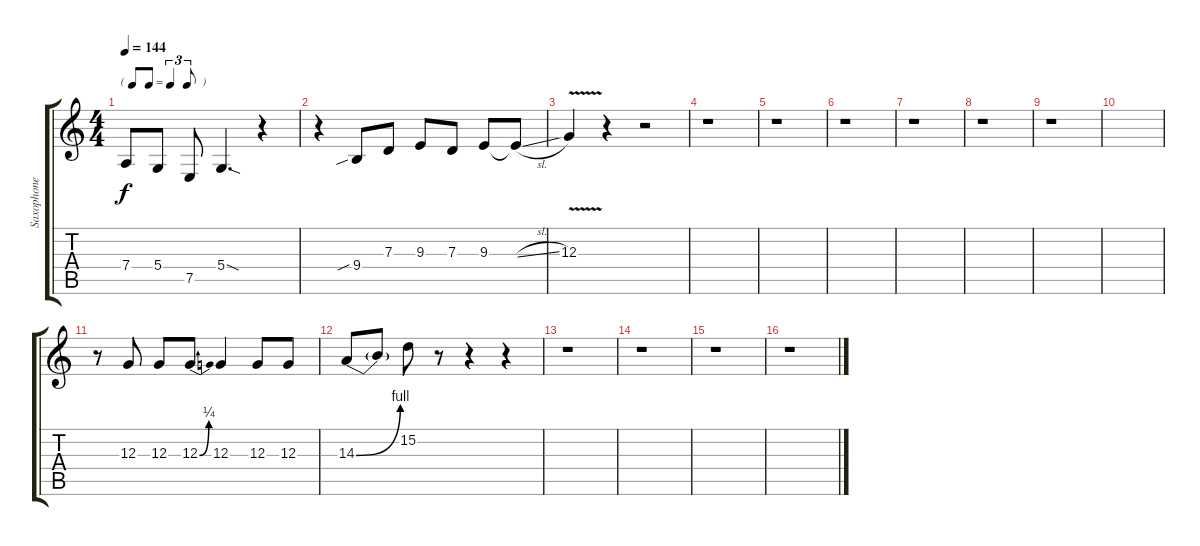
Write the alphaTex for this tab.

\track ("Saxophone" "Saxophone") {instrument altosax}
\staff {score tabs}
\tuning (E4 B3 G3 D3 A2 E2) {hide}
\ts (4 4)
\tf triplet8th
\tempo 144
\clef g2
\ks c
7.4.8{dy f} 5.4.8 7.5.8 5.4{sod}.4{d} r.4 |
r.4 9.4{sib}.8 7.3.8 9.3.8 7.3.8 9.3.8 9.3{sl t}.8 |
12.3{v}.4 r.4 r.2 |
r.1 |
r.1 |
r.1 |
r.1 |
r.1 |
r.1 |
|
r.8 12.3.8 12.3.8 12.3{be (bend 0 0 60 1)}.8 12.3.4 12.3.8 12.3.8 |
14.3{be (bend 0 0 60 4)}.8 14.3{t}.8 15.2.8 r.8 r.4 r.4 |
r.1 |
r.1 |
r.1 |
r.1
